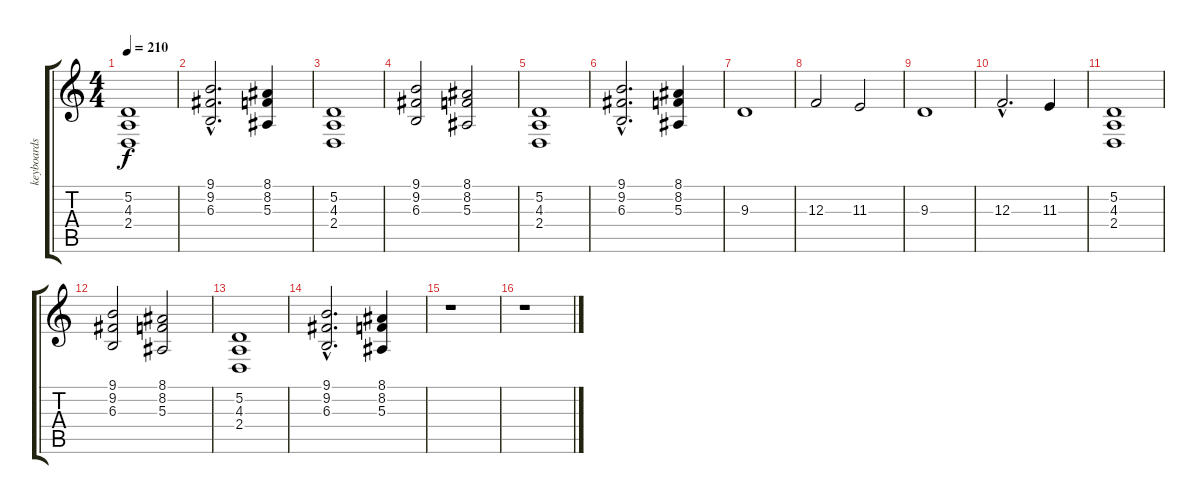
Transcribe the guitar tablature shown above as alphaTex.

\track ("keyboards - Planman" "keyboards ") {instrument choiraahs}
\staff {score tabs}
\tuning (D4 A3 F3 C3 G2 D2) {hide}
\ts (4 4)
\tempo 210
\clef g2
\ks c
(5.2 4.3 2.4).1{dy f} |
(9.1{hac} 9.2{hac} 6.3{hac}).2{d} (8.1 8.2 5.3).4 |
(5.2 4.3 2.4).1 |
(9.1 9.2 6.3).2 (8.1 8.2 5.3).2 |
(5.2 4.3 2.4).1 |
(9.1{hac} 9.2{hac} 6.3{hac}).2{d} (8.1 8.2 5.3).4 |
9.3.1 |
12.3.2 11.3.2 |
9.3.1 |
12.3{hac}.2{d} 11.3.4 |
(5.2 4.3 2.4).1 |
(9.1 9.2 6.3).2 (8.1 8.2 5.3).2 |
(5.2 4.3 2.4).1 |
(9.1{hac} 9.2{hac} 6.3{hac}).2{d} (8.1 8.2 5.3).4 |
r.1 |
r.1
